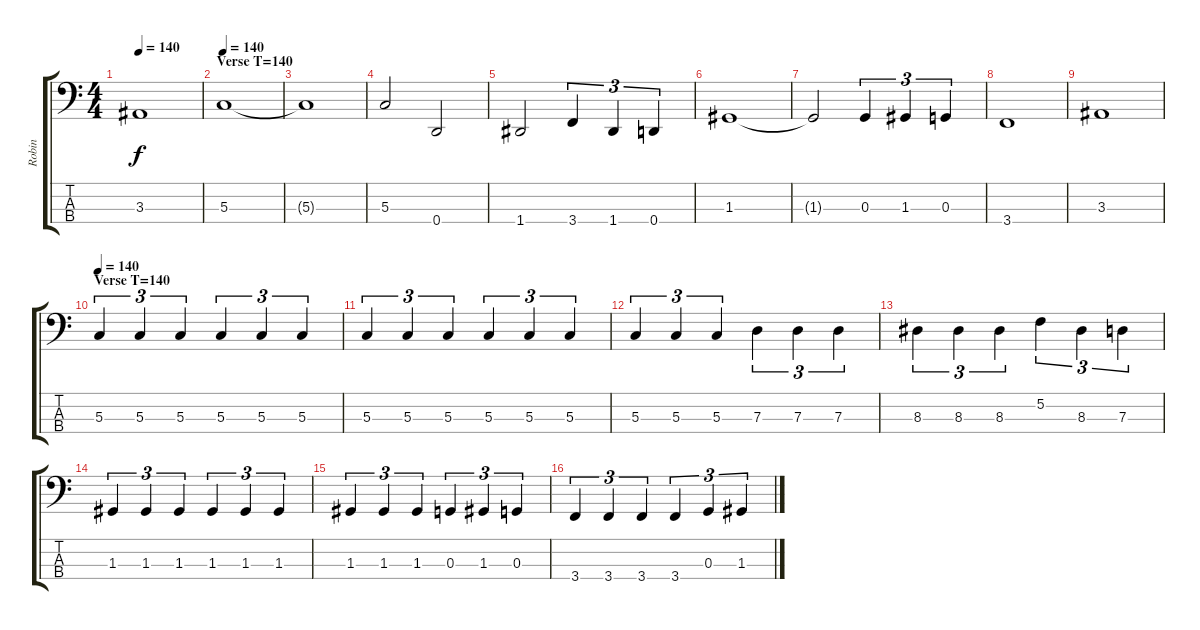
\track ("Robin" "Robin") {instrument electricbasspick}
\staff {score tabs}
\tuning (F2 C2 G1 D1) {hide}
\ts (4 4)
\tempo 140
\clef f4
\ks c
3.3.1{dy f} |
\section ("" "Verse T=140")
\tempo 140
5.3.1 |
5.3{t}.1 |
5.3.2 0.4.2 |
1.4.2 3.4.4{tu (3 2)} 1.4.4{tu (3 2)} 0.4.4{tu (3 2)} |
1.3.1 |
1.3{t}.2 0.3.4{tu (3 2)} 1.3.4{tu (3 2)} 0.3.4{tu (3 2)} |
3.4.1 |
3.3.1 |
\section ("" "Verse T=140")
\tempo 140
5.3.4{tu (3 2)} 5.3.4{tu (3 2)} 5.3.4{tu (3 2)} 5.3.4{tu (3 2)} 5.3.4{tu (3 2)} 5.3.4{tu (3 2)} |
5.3.4{tu (3 2)} 5.3.4{tu (3 2)} 5.3.4{tu (3 2)} 5.3.4{tu (3 2)} 5.3.4{tu (3 2)} 5.3.4{tu (3 2)} |
5.3.4{tu (3 2)} 5.3.4{tu (3 2)} 5.3.4{tu (3 2)} 7.3.4{tu (3 2)} 7.3.4{tu (3 2)} 7.3.4{tu (3 2)} |
8.3.4{tu (3 2)} 8.3.4{tu (3 2)} 8.3.4{tu (3 2)} 5.2.4{tu (3 2)} 8.3.4{tu (3 2)} 7.3.4{tu (3 2)} |
1.3.4{tu (3 2)} 1.3.4{tu (3 2)} 1.3.4{tu (3 2)} 1.3.4{tu (3 2)} 1.3.4{tu (3 2)} 1.3.4{tu (3 2)} |
1.3.4{tu (3 2)} 1.3.4{tu (3 2)} 1.3.4{tu (3 2)} 0.3.4{tu (3 2)} 1.3.4{tu (3 2)} 0.3.4{tu (3 2)} |
3.4.4{tu (3 2)} 3.4.4{tu (3 2)} 3.4.4{tu (3 2)} 3.4.4{tu (3 2)} 0.3.4{tu (3 2)} 1.3.4{tu (3 2)}
